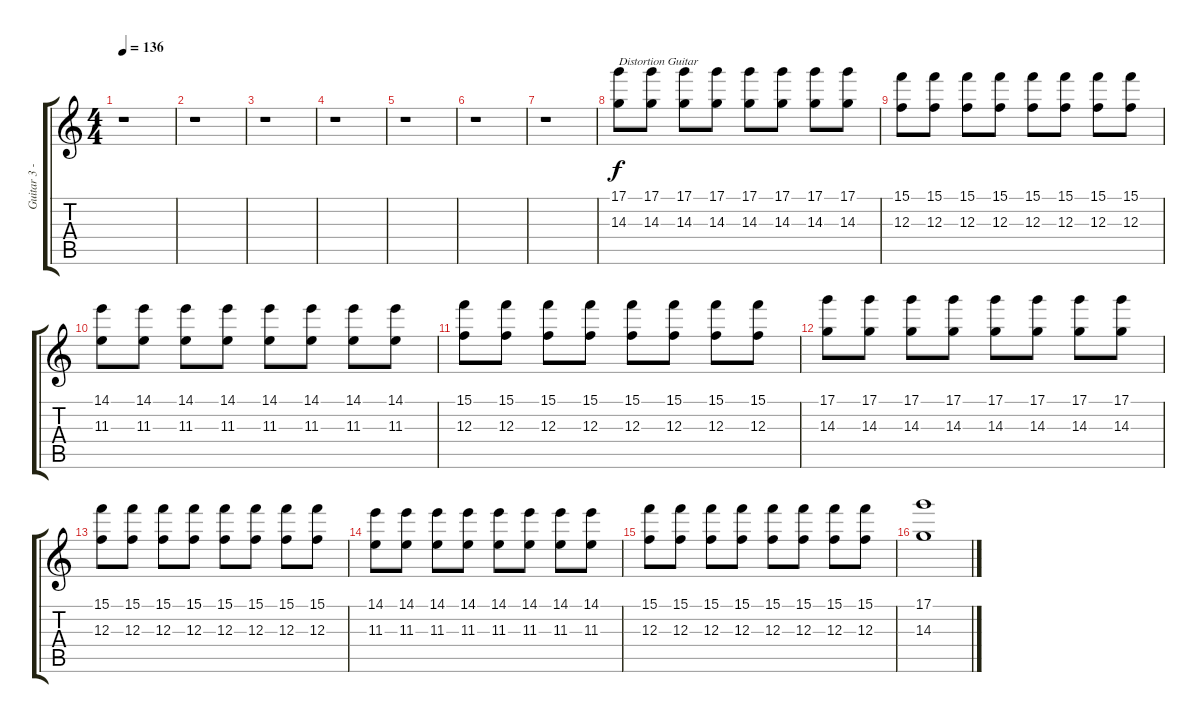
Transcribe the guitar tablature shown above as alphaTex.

\track ("Guitar 3 - Distortion" "Guitar 3 -") {instrument overdrivenguitar}
\staff {score tabs}
\tuning (D4 A3 F3 C3 G2 D2) {hide}
\ts (4 4)
\tempo 136
\clef g2
\ks c
r.1{dy f} |
r.1 |
r.1 |
r.1 |
r.1 |
r.1 |
r.1 |
(17.1 14.3).8{txt "Distortion Guitar" instrument distortionguitar} (17.1 14.3).8 (17.1 14.3).8 (17.1 14.3).8 (17.1 14.3).8 (17.1 14.3).8 (17.1 14.3).8 (17.1 14.3).8 |
(15.1 12.3).8 (15.1 12.3).8 (15.1 12.3).8 (15.1 12.3).8 (15.1 12.3).8 (15.1 12.3).8 (15.1 12.3).8 (15.1 12.3).8 |
(14.1 11.3).8 (14.1 11.3).8 (14.1 11.3).8 (14.1 11.3).8 (14.1 11.3).8 (14.1 11.3).8 (14.1 11.3).8 (14.1 11.3).8 |
(15.1 12.3).8 (15.1 12.3).8 (15.1 12.3).8 (15.1 12.3).8 (15.1 12.3).8 (15.1 12.3).8 (15.1 12.3).8 (15.1 12.3).8 |
(17.1 14.3).8 (17.1 14.3).8 (17.1 14.3).8 (17.1 14.3).8 (17.1 14.3).8 (17.1 14.3).8 (17.1 14.3).8 (17.1 14.3).8 |
(15.1 12.3).8 (15.1 12.3).8 (15.1 12.3).8 (15.1 12.3).8 (15.1 12.3).8 (15.1 12.3).8 (15.1 12.3).8 (15.1 12.3).8 |
(14.1 11.3).8 (14.1 11.3).8 (14.1 11.3).8 (14.1 11.3).8 (14.1 11.3).8 (14.1 11.3).8 (14.1 11.3).8 (14.1 11.3).8 |
(15.1 12.3).8 (15.1 12.3).8 (15.1 12.3).8 (15.1 12.3).8 (15.1 12.3).8 (15.1 12.3).8 (15.1 12.3).8 (15.1 12.3).8 |
(17.1 14.3).1
